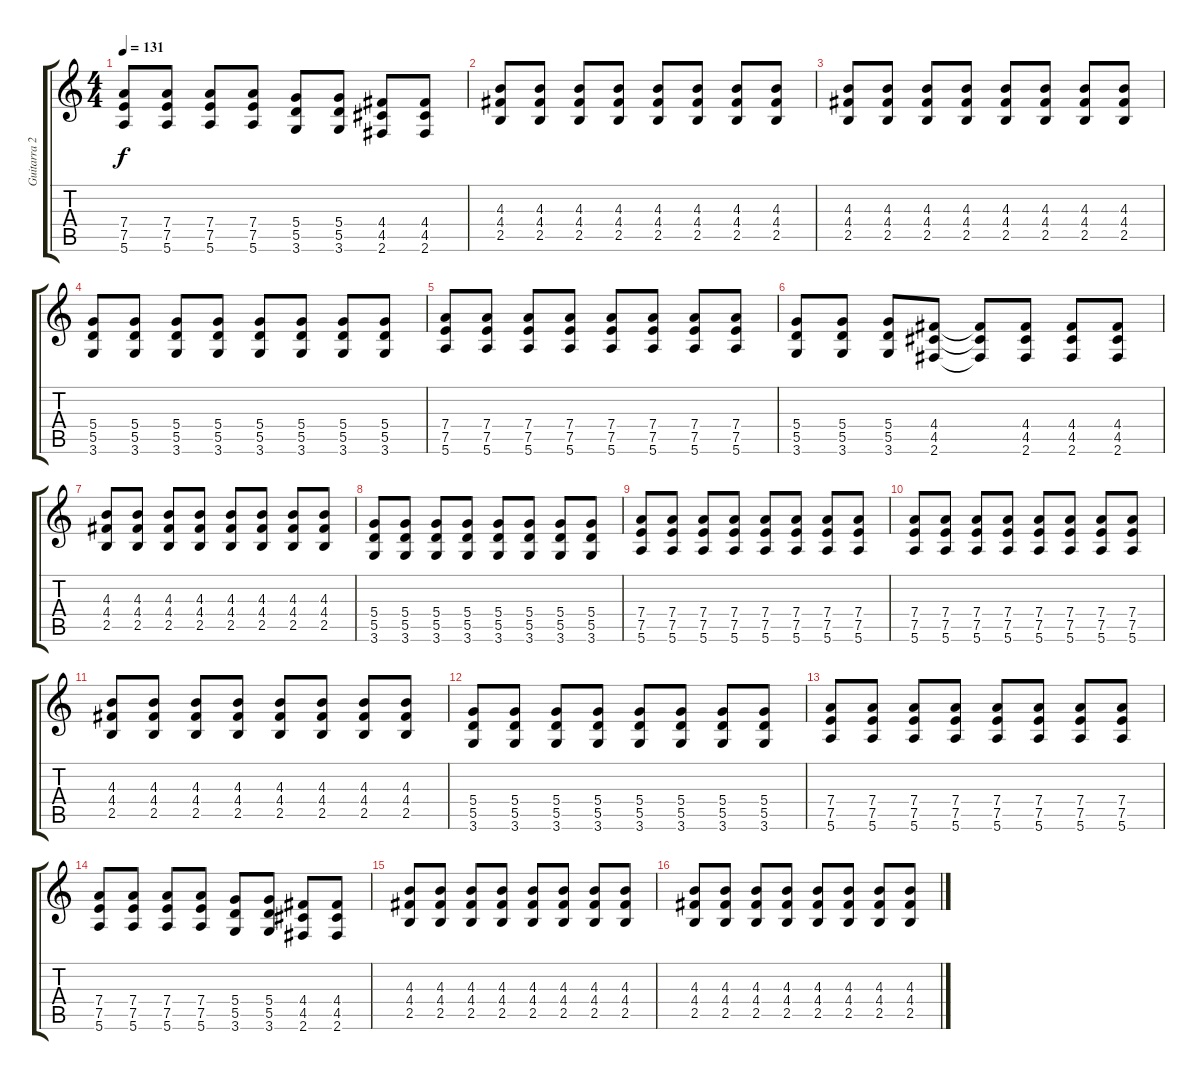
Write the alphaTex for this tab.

\track ("Guitarra 2" "Guitarra 2") {instrument distortionguitar}
\staff {score tabs}
\tuning (E4 B3 G3 D3 A2 E2) {hide}
\ts (4 4)
\tempo 131
\clef g2
\ks c
(7.4 7.5 5.6).8{dy f} (7.4 7.5 5.6).8 (7.4 7.5 5.6).8 (7.4 7.5 5.6).8 (5.4 5.5 3.6).8 (5.4 5.5 3.6).8 (4.4 4.5 2.6).8 (4.4 4.5 2.6).8 |
(4.3 4.4 2.5).8 (4.3 4.4 2.5).8 (4.3 4.4 2.5).8 (4.3 4.4 2.5).8 (4.3 4.4 2.5).8 (4.3 4.4 2.5).8 (4.3 4.4 2.5).8 (4.3 4.4 2.5).8 |
(4.3 4.4 2.5).8 (4.3 4.4 2.5).8 (4.3 4.4 2.5).8 (4.3 4.4 2.5).8 (4.3 4.4 2.5).8 (4.3 4.4 2.5).8 (4.3 4.4 2.5).8 (4.3 4.4 2.5).8 |
(5.4 5.5 3.6).8 (5.4 5.5 3.6).8 (5.4 5.5 3.6).8 (5.4 5.5 3.6).8 (5.4 5.5 3.6).8 (5.4 5.5 3.6).8 (5.4 5.5 3.6).8 (5.4 5.5 3.6).8 |
(7.4 7.5 5.6).8 (7.4 7.5 5.6).8 (7.4 7.5 5.6).8 (7.4 7.5 5.6).8 (7.4 7.5 5.6).8 (7.4 7.5 5.6).8 (7.4 7.5 5.6).8 (7.4 7.5 5.6).8 |
(5.4 5.5 3.6).8 (5.4 5.5 3.6).8 (5.4 5.5 3.6).8 (4.4 4.5 2.6).8 (4.4{t} 4.5{t} 2.6{t}).8 (4.4 4.5 2.6).8 (4.4 4.5 2.6).8 (4.4 4.5 2.6).8 |
(4.3 4.4 2.5).8 (4.3 4.4 2.5).8 (4.3 4.4 2.5).8 (4.3 4.4 2.5).8 (4.3 4.4 2.5).8 (4.3 4.4 2.5).8 (4.3 4.4 2.5).8 (4.3 4.4 2.5).8 |
(5.4 5.5 3.6).8 (5.4 5.5 3.6).8 (5.4 5.5 3.6).8 (5.4 5.5 3.6).8 (5.4 5.5 3.6).8 (5.4 5.5 3.6).8 (5.4 5.5 3.6).8 (5.4 5.5 3.6).8 |
(7.4 7.5 5.6).8 (7.4 7.5 5.6).8 (7.4 7.5 5.6).8 (7.4 7.5 5.6).8 (7.4 7.5 5.6).8 (7.4 7.5 5.6).8 (7.4 7.5 5.6).8 (7.4 7.5 5.6).8 |
(7.4 7.5 5.6).8 (7.4 7.5 5.6).8 (7.4 7.5 5.6).8 (7.4 7.5 5.6).8 (7.4 7.5 5.6).8 (7.4 7.5 5.6).8 (7.4 7.5 5.6).8 (7.4 7.5 5.6).8 |
(4.3 4.4 2.5).8 (4.3 4.4 2.5).8 (4.3 4.4 2.5).8 (4.3 4.4 2.5).8 (4.3 4.4 2.5).8 (4.3 4.4 2.5).8 (4.3 4.4 2.5).8 (4.3 4.4 2.5).8 |
(5.4 5.5 3.6).8 (5.4 5.5 3.6).8 (5.4 5.5 3.6).8 (5.4 5.5 3.6).8 (5.4 5.5 3.6).8 (5.4 5.5 3.6).8 (5.4 5.5 3.6).8 (5.4 5.5 3.6).8 |
(7.4 7.5 5.6).8 (7.4 7.5 5.6).8 (7.4 7.5 5.6).8 (7.4 7.5 5.6).8 (7.4 7.5 5.6).8 (7.4 7.5 5.6).8 (7.4 7.5 5.6).8 (7.4 7.5 5.6).8 |
(7.4 7.5 5.6).8 (7.4 7.5 5.6).8 (7.4 7.5 5.6).8 (7.4 7.5 5.6).8 (5.4 5.5 3.6).8 (5.4 5.5 3.6).8 (4.4 4.5 2.6).8 (4.4 4.5 2.6).8 |
(4.3 4.4 2.5).8 (4.3 4.4 2.5).8 (4.3 4.4 2.5).8 (4.3 4.4 2.5).8 (4.3 4.4 2.5).8 (4.3 4.4 2.5).8 (4.3 4.4 2.5).8 (4.3 4.4 2.5).8 |
(4.3 4.4 2.5).8 (4.3 4.4 2.5).8 (4.3 4.4 2.5).8 (4.3 4.4 2.5).8 (4.3 4.4 2.5).8 (4.3 4.4 2.5).8 (4.3 4.4 2.5).8 (4.3 4.4 2.5).8
